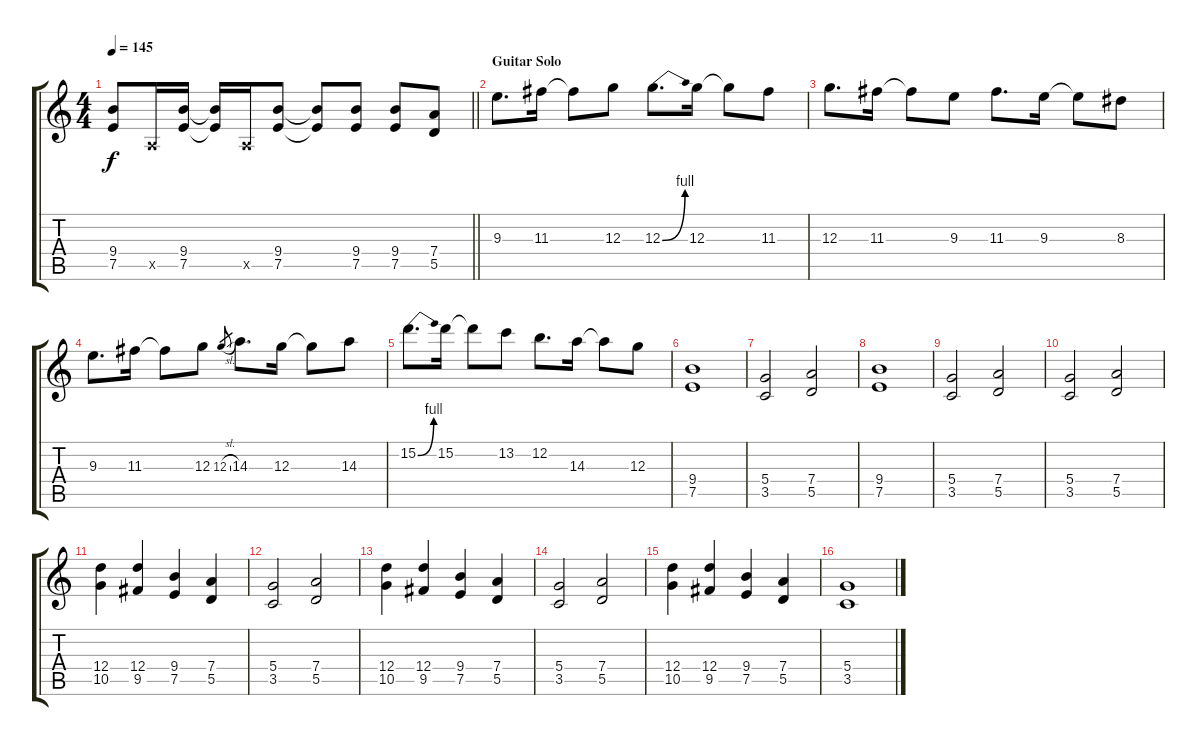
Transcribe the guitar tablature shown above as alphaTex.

\track "" {instrument distortionguitar}
\staff {score tabs}
\tuning (E4 B3 G3 D3 A2 E2) {hide}
\ts (4 4)
\tempo 145
\clef g2
\barLineRight lightlight
\ks c
(9.4 7.5).8{dy f} 0.5{x}.16 (9.4 7.5).16 (9.4{t} 7.5{t}).16 0.5{x}.16 (9.4 7.5).8 (9.4{t} 7.5{t}).8 (9.4 7.5).8 (9.4 7.5).8 (7.4 5.5).8 |
\section ("" "Guitar Solo")
9.3.8{d} 11.3.16 11.3{t}.8 12.3.8 12.3{be (bend 0 0 60 4)}.8{d} 12.3.16 12.3{t}.8 11.3.8 |
12.3.8{d} 11.3.16 11.3{t}.8 9.3.8 11.3.8{d} 9.3.16 9.3{t}.8 8.3.8 |
9.3.8{d} 11.3.16 11.3{t}.8 12.3.8 12.3{sl}.8{gr} 14.3.8{d} 12.3.16 12.3{t}.8 14.3.8 |
15.2{be (bend 0 0 60 4)}.8{d} 15.2.16 15.2{t}.8 13.2.8 12.2.8{d} 14.3.16 14.3{t}.8 12.3.8 |
(9.4 7.5).1 |
(5.4 3.5).2 (7.4 5.5).2 |
(9.4 7.5).1 |
(5.4 3.5).2 (7.4 5.5).2 |
(5.4 3.5).2 (7.4 5.5).2 |
(12.4 10.5).4 (12.4 9.5).4 (9.4 7.5).4 (7.4 5.5).4 |
(5.4 3.5).2 (7.4 5.5).2 |
(12.4 10.5).4 (12.4 9.5).4 (9.4 7.5).4 (7.4 5.5).4 |
(5.4 3.5).2 (7.4 5.5).2 |
(12.4 10.5).4 (12.4 9.5).4 (9.4 7.5).4 (7.4 5.5).4 |
(5.4 3.5).1
